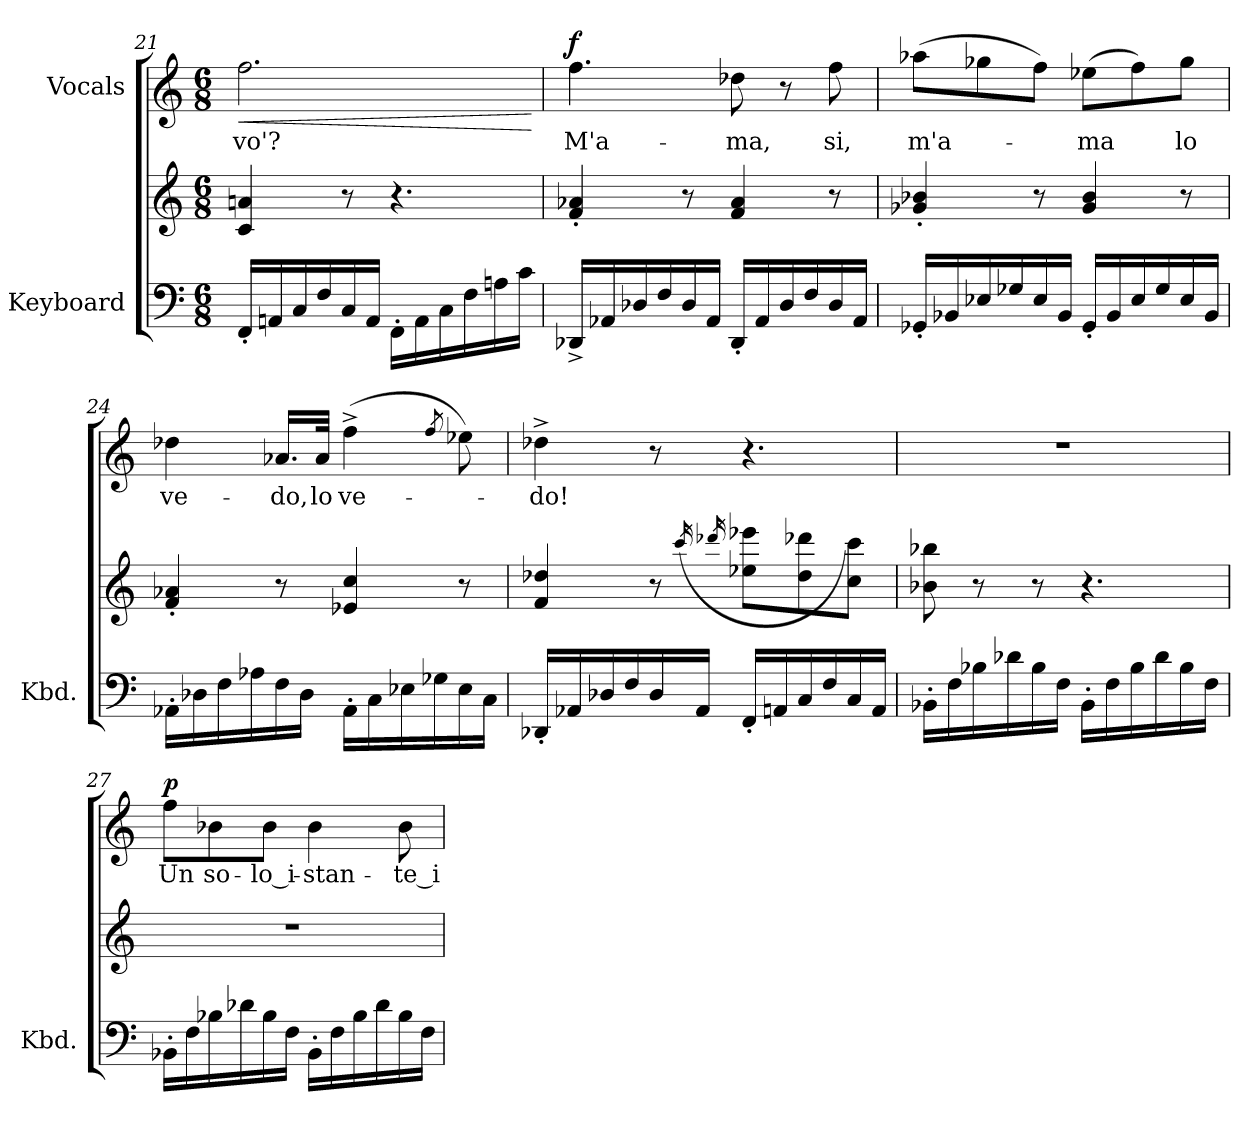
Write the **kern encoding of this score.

**kern	**kern	**kern	**text	**dynam
*part2	*part2	*part1	*part1	*part1
*staff3	*staff2	*staff1	*staff1	*staff1
*I"Keyboard	*	*I"Vocals	*	*
*I'Kbd.	*	*	*	*
!!LO:LB:g=z
*clefF4	*clefG2	*clefG2	*	*
*k[]	*k[]	*k[]	*	*
*C:	*C:	*C:	*	*
*M6/8	*M6/8	*M6/8	*	*
=21	=21	=21	=21	=21
!	!	!	!LO:LY:b:color=#000000	!LO:HP:b
16FF'i/LL	4ci/ 4ani	2.ffi\	vo'?	<
16AAni/	.	.	.	.
16Ci/	.	.	.	.
16Fi/	.	.	.	.
16Ci/	8r	.	.	.
16AAi/JJ	.	.	.	.
16FF'i\LL	4.r	.	.	.
16AAi\	.	.	.	.
16Ci\	.	.	.	.
16Fi\	.	.	.	.
16Ani\	.	.	.	.
16ci\JJ	.	.	.	.
.	.	.	.	[
=22	=22	=22	=22	=22
!	!	!	!LO:LY:b:color=#000000	!
16DD-^i/LL	4fi/' 4a-Xi'	4.ffi\	M'a-	f
16AA-i/	.	.	.	.
16D-i/	.	.	.	.
16Fi/	.	.	.	.
16D-i/	8r	.	.	.
16AA-i/JJ	.	.	.	.
!	!	!	!LO:LY:b:color=#000000	!
16DD-'i/LL	4fi/ 4a-i	8dd-i\	-ma,	.
16AA-i/	.	.	.	.
16D-i/	.	8r	.	.
16Fi/	.	.	.	.
!	!	!	!LO:LY:b:color=#000000	!
16D-i/	8r	8ffi\	si,	.
16AA-i/JJ	.	.	.	.
=23	=23	=23	=23	=23
!	!	!	!LO:LY:b:color=#000000	!
16GG-'i/LL	4g-i/' 4b-i'	(8aa-i\L	m'a-	.
16BB-i/	.	.	.	.
16E-i/	.	8gg-i\	.	.
16G-i/	.	.	.	.
16E-i/	8r	8ffi\J)	.	.
16BB-i/JJ	.	.	.	.
!	!	!	!LO:LY:b:color=#000000	!
16GG-'i/LL	4g-i/ 4b-i	(8ee-i\L	-ma	.
16BB-i/	.	.	.	.
16E-i/	.	8ffi\)	.	.
16G-i/	.	.	.	.
!	!	!	!LO:LY:b:color=#000000	!
16E-i/	8r	8gg-i\J	lo	.
16BB-i/JJ	.	.	.	.
!!LO:LB:g=z
=24	=24	=24	=24	=24
!	!	!	!LO:LY:b:color=#000000	!
16AA-'i\LL	4fi/' 4a-i'	4dd-i\	ve-	.
16D-i\	.	.	.	.
16Fi\	.	.	.	.
16A-i\	.	.	.	.
!	!	!	!LO:LY:b:color=#000000	!
16Fi\	8r	16.a-i/LL	-do,	.
16D-i\JJ	.	.	.	.
!	!	!	!LO:LY:b:color=#000000	!
.	.	32a-i/JJk	lo	.
!	!	!	!LO:LY:b:color=#000000	!
16AA-'i\LL	4e-i/ 4cci	(4ff^i\	ve-	.
16Ci\	.	.	.	.
16E-i\	.	.	.	.
16G-i\	.	.	.	.
.	.	8qffi/	.	.
16E-i\	8r	8ee-i\)	.	.
16Ci\JJ	.	.	.	.
=25	=25	=25	=25	=25
!	!	!	!LO:LY:b:color=#000000	!
16DD-'i/LL	4fi/ 4dd-i	4dd-^i\	-do!	.
16AA-i/	.	.	.	.
16D-i/	.	.	.	.
16Fi/	.	.	.	.
16D-i/	8r	8r	.	.
16AA-i/JJ	.	.	.	.
.	(16qccci/	.	.	.
.	16qddd-i/	.	.	.
16FF'i/LL	8ee-i\ 8eee-i\L	4.r	.	.
16AAni/	.	.	.	.
16Ci/	8dd-i\ 8ddd-i\	.	.	.
16Fi/	.	.	.	.
16Ci/	8cci\ 8ccci\J)	.	.	.
16AAi/JJ	.	.	.	.
=26	=26	=26	=26	=26
!	!	!LO:N:vis=1	!	!
16BB-'i\LL	8b-i\ 8bb-i	2.r	.	.
16Fi\	.	.	.	.
16B-i\	8r	.	.	.
16d-i\	.	.	.	.
16B-i\	8r	.	.	.
16Fi\JJ	.	.	.	.
16BB-'i\LL	4.r	.	.	.
16Fi\	.	.	.	.
16B-i\	.	.	.	.
16d-i\	.	.	.	.
16B-i\	.	.	.	.
16Fi\JJ	.	.	.	.
!!LO:PB:g=z
=27	=27	=27	=27	=27
!	!LO:N:vis=1	!	!	!
!	!	!	!LO:LY:b:color=#000000	!
16BB-'i\LL	2.r	8ffi\L	Un	p
16Fi\	.	.	.	.
!	!	!	!LO:LY:b:color=#000000	!
16B-i\	.	8b-i\	so-	.
16d-i\	.	.	.	.
!	!	!	!LO:LY:b:color=#000000	!
16B-i\	.	8b-i\J	-lo_i-	.
16Fi\JJ	.	.	.	.
!	!	!	!LO:LY:b:color=#000000	!
16BB-'i\LL	.	4b-i\	-stan-	.
16Fi\	.	.	.	.
16B-i\	.	.	.	.
16d-i\	.	.	.	.
!	!	!	!LO:LY:b:color=#000000	!
16B-i\	.	8b-i\	-te_i	.
16Fi\JJ	.	.	.	.
=	=	=	=	=
*-	*-	*-	*-	*-
